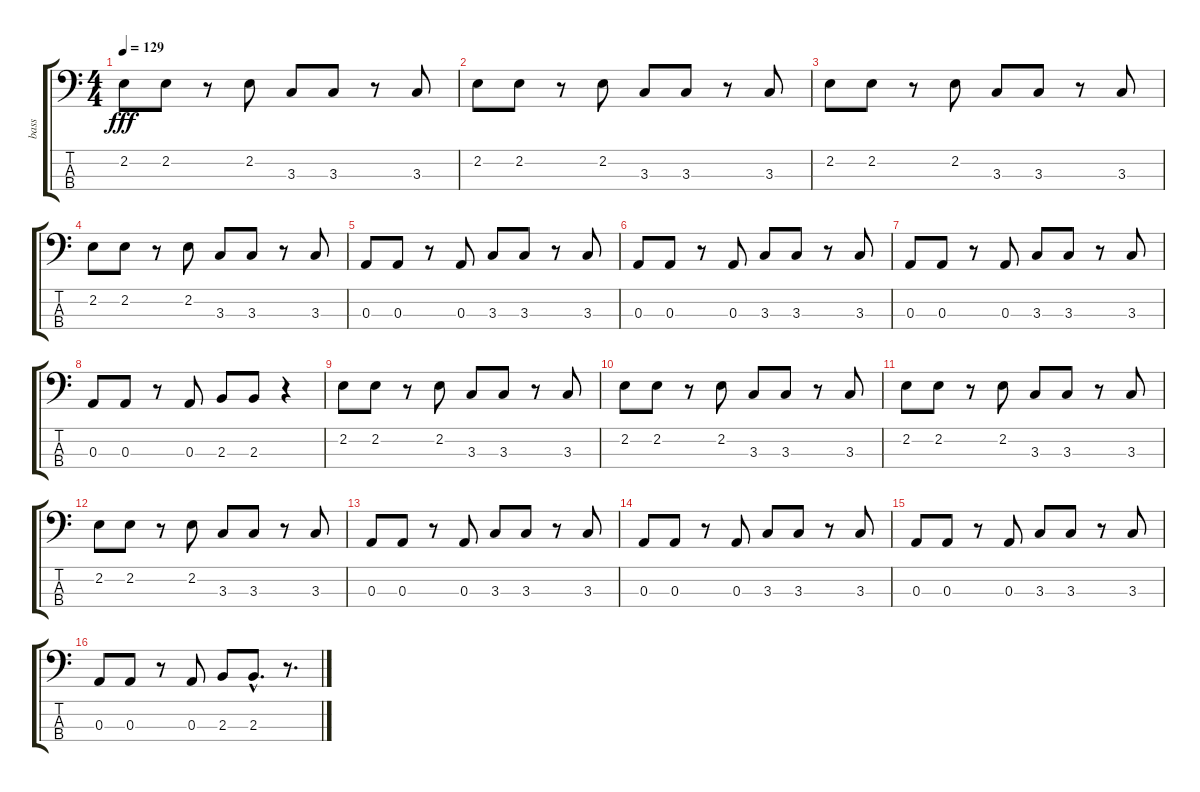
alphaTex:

\track (" bass" " bass") {instrument electricbassfinger}
\staff {score tabs}
\tuning (G2 D2 A1 E1) {hide}
\ts (4 4)
\tempo 129
\clef f4
\ks c
2.2.8{dy fff} 2.2.8 r.8 2.2.8 3.3.8 3.3.8 r.8 3.3.8 |
2.2.8 2.2.8 r.8 2.2.8 3.3.8 3.3.8 r.8 3.3.8 |
2.2.8 2.2.8 r.8 2.2.8 3.3.8 3.3.8 r.8 3.3.8 |
2.2.8 2.2.8 r.8 2.2.8 3.3.8 3.3.8 r.8 3.3.8 |
0.3.8 0.3.8 r.8 0.3.8 3.3.8 3.3.8 r.8 3.3.8 |
0.3.8 0.3.8 r.8 0.3.8 3.3.8 3.3.8 r.8 3.3.8 |
0.3.8 0.3.8 r.8 0.3.8 3.3.8 3.3.8 r.8 3.3.8 |
0.3.8 0.3.8 r.8 0.3.8 2.3.8 2.3.8 r.4 |
2.2.8 2.2.8 r.8 2.2.8 3.3.8 3.3.8 r.8 3.3.8 |
2.2.8 2.2.8 r.8 2.2.8 3.3.8 3.3.8 r.8 3.3.8 |
2.2.8 2.2.8 r.8 2.2.8 3.3.8 3.3.8 r.8 3.3.8 |
2.2.8 2.2.8 r.8 2.2.8 3.3.8 3.3.8 r.8 3.3.8 |
0.3.8 0.3.8 r.8 0.3.8 3.3.8 3.3.8 r.8 3.3.8 |
0.3.8 0.3.8 r.8 0.3.8 3.3.8 3.3.8 r.8 3.3.8 |
0.3.8 0.3.8 r.8 0.3.8 3.3.8 3.3.8 r.8 3.3.8 |
0.3.8 0.3.8 r.8 0.3.8 2.3.8 2.3{hac}.8{d} r.8{d}
